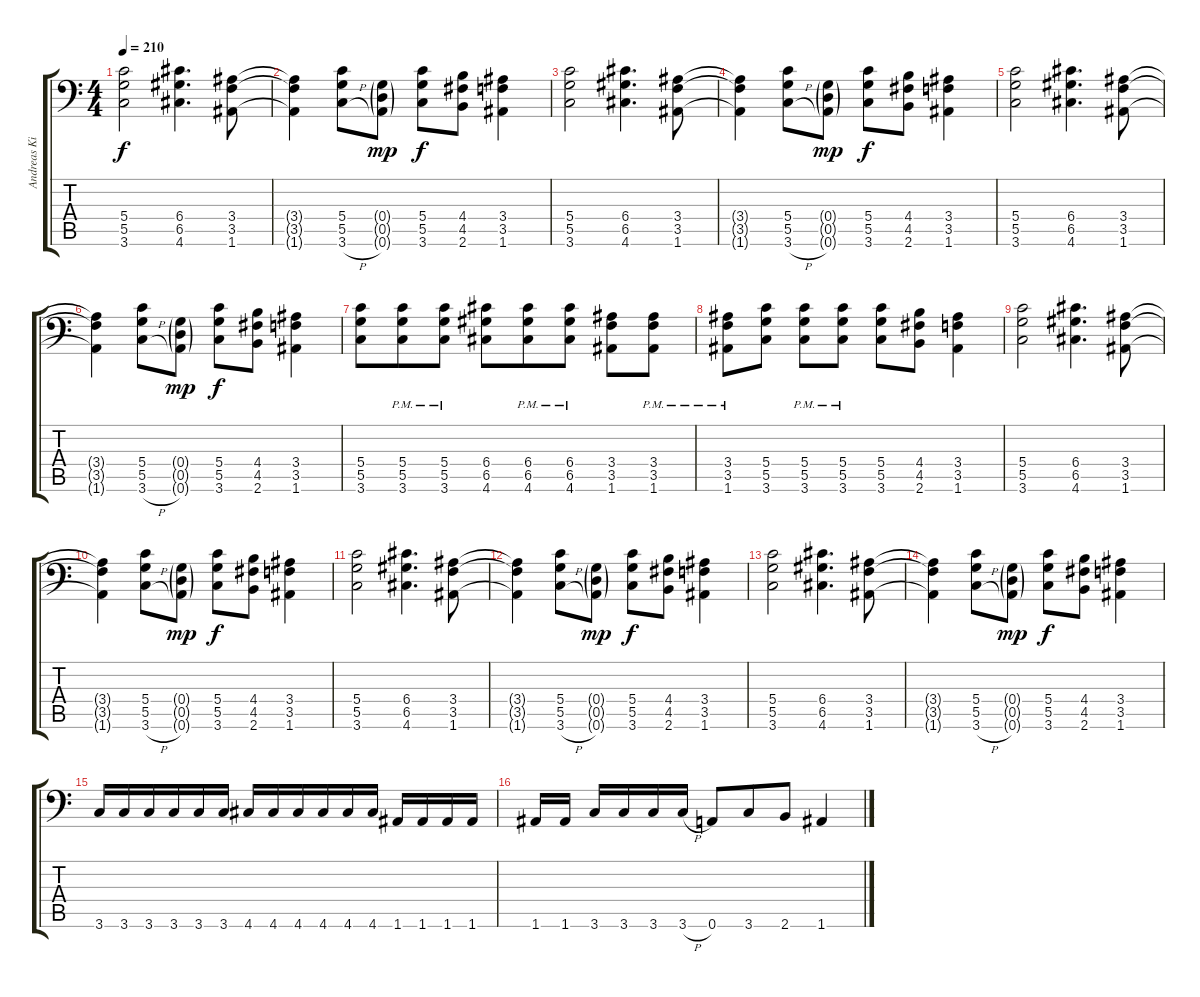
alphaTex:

\track ("Andreas Kisser" "Andreas Ki") {instrument distortionguitar}
\staff {score tabs}
\tuning (A3 E3 C3 G2 D2 A1) {hide}
\ts (4 4)
\tempo 210
\clef f4
\ks c
(5.4 5.5 3.6).2{dy f} (6.4 6.5 4.6).4{d} (3.4 3.5 1.6).8 |
(3.4{t} 3.5{t} 1.6{t}).4 (5.4 5.5 3.6{h}).8 (0.4{g} 0.5{g} 0.6{g}).8{dy mp} (5.4 5.5 3.6).8{dy f} (4.4 4.5 2.6).8 (3.4 3.5 1.6).4 |
(5.4 5.5 3.6).2 (6.4 6.5 4.6).4{d} (3.4 3.5 1.6).8 |
(3.4{t} 3.5{t} 1.6{t}).4 (5.4 5.5 3.6{h}).8 (0.4{g} 0.5{g} 0.6{g}).8{dy mp} (5.4 5.5 3.6).8{dy f} (4.4 4.5 2.6).8 (3.4 3.5 1.6).4 |
(5.4 5.5 3.6).2 (6.4 6.5 4.6).4{d} (3.4 3.5 1.6).8 |
(3.4{t} 3.5{t} 1.6{t}).4 (5.4 5.5 3.6{h}).8 (0.4{g} 0.5{g} 0.6{g}).8{dy mp} (5.4 5.5 3.6).8{dy f} (4.4 4.5 2.6).8 (3.4 3.5 1.6).4 |
(5.4 5.5 3.6).8 (5.4{pm} 5.5{pm} 3.6{pm}).8{beam merge} (5.4{pm} 5.5{pm} 3.6{pm}).8{beam split} (6.4 6.5 4.6).8{beam merge} (6.4{pm} 6.5{pm} 4.6{pm}).8 (6.4{pm} 6.5{pm} 4.6{pm}).8{beam split} (3.4 3.5 1.6).8 (3.4{pm} 3.5{pm} 1.6{pm}).8 |
(3.4{pm} 3.5{pm} 1.6{pm}).8 (5.4 5.5 3.6).8 (5.4{pm} 5.5{pm} 3.6{pm}).8 (5.4{pm} 5.5{pm} 3.6{pm}).8 (5.4 5.5 3.6).8 (4.4 4.5 2.6).8 (3.4 3.5 1.6).4 |
(5.4 5.5 3.6).2 (6.4 6.5 4.6).4{d} (3.4 3.5 1.6).8 |
(3.4{t} 3.5{t} 1.6{t}).4 (5.4 5.5 3.6{h}).8 (0.4{g} 0.5{g} 0.6{g}).8{dy mp} (5.4 5.5 3.6).8{dy f} (4.4 4.5 2.6).8 (3.4 3.5 1.6).4 |
(5.4 5.5 3.6).2 (6.4 6.5 4.6).4{d} (3.4 3.5 1.6).8 |
(3.4{t} 3.5{t} 1.6{t}).4 (5.4 5.5 3.6{h}).8 (0.4{g} 0.5{g} 0.6{g}).8{dy mp} (5.4 5.5 3.6).8{dy f} (4.4 4.5 2.6).8 (3.4 3.5 1.6).4 |
(5.4 5.5 3.6).2 (6.4 6.5 4.6).4{d} (3.4 3.5 1.6).8 |
(3.4{t} 3.5{t} 1.6{t}).4 (5.4 5.5 3.6{h}).8 (0.4{g} 0.5{g} 0.6{g}).8{dy mp} (5.4 5.5 3.6).8{dy f} (4.4 4.5 2.6).8 (3.4 3.5 1.6).4 |
3.6.16 3.6.16 3.6.16 3.6.16{beam merge} 3.6.16 3.6.16{beam split} 4.6.16 4.6.16{beam merge} 4.6.16 4.6.16 4.6.16 4.6.16{beam split} 1.6.16 1.6.16 1.6.16 1.6.16 |
1.6.16 1.6.16{beam split} 3.6.16 3.6.16{beam merge} 3.6.16 3.6{h}.16{beam split} 0.6.8{beam merge} 3.6.8 2.6.8 1.6.4
